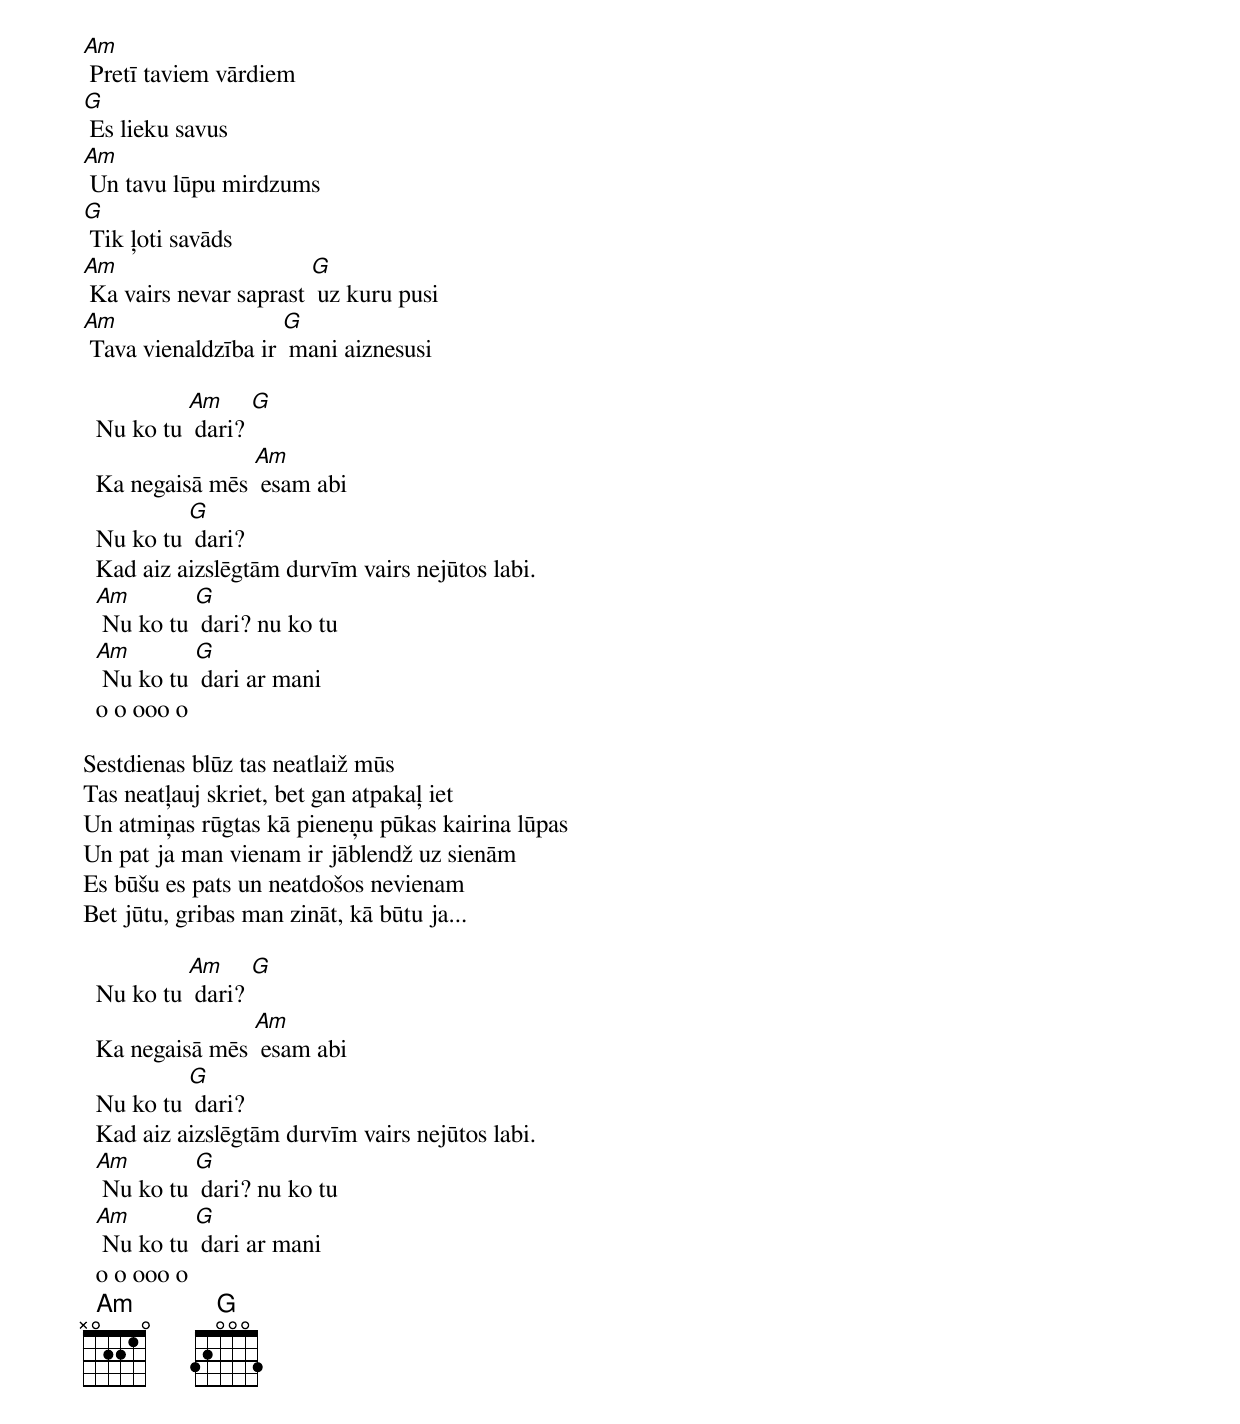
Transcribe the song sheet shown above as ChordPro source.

[Am] Pretī taviem vārdiem
[G] Es lieku savus
[Am] Un tavu lūpu mirdzums
[G] Tik ļoti savāds
[Am] Ka vairs nevar saprast [G] uz kuru pusi
[Am] Tava vienaldzība ir [G] mani aiznesusi

  Nu ko tu [Am] dari? [G]
  Ka negaisā mēs [Am] esam abi
  Nu ko tu [G] dari?
  Kad aiz aizslēgtām durvīm vairs nejūtos labi.
  [Am] Nu ko tu [G] dari? nu ko tu
  [Am] Nu ko tu [G] dari ar mani
  o o ooo o

Sestdienas blūz tas neatlaiž mūs
Tas neatļauj skriet, bet gan atpakaļ iet
Un atmiņas rūgtas kā pieneņu pūkas kairina lūpas
Un pat ja man vienam ir jāblendž uz sienām
Es būšu es pats un neatdošos nevienam
Bet jūtu, gribas man zināt, kā būtu ja...

  Nu ko tu [Am] dari? [G]
  Ka negaisā mēs [Am] esam abi
  Nu ko tu [G] dari?
  Kad aiz aizslēgtām durvīm vairs nejūtos labi.
  [Am] Nu ko tu [G] dari? nu ko tu
  [Am] Nu ko tu [G] dari ar mani
  o o ooo o
